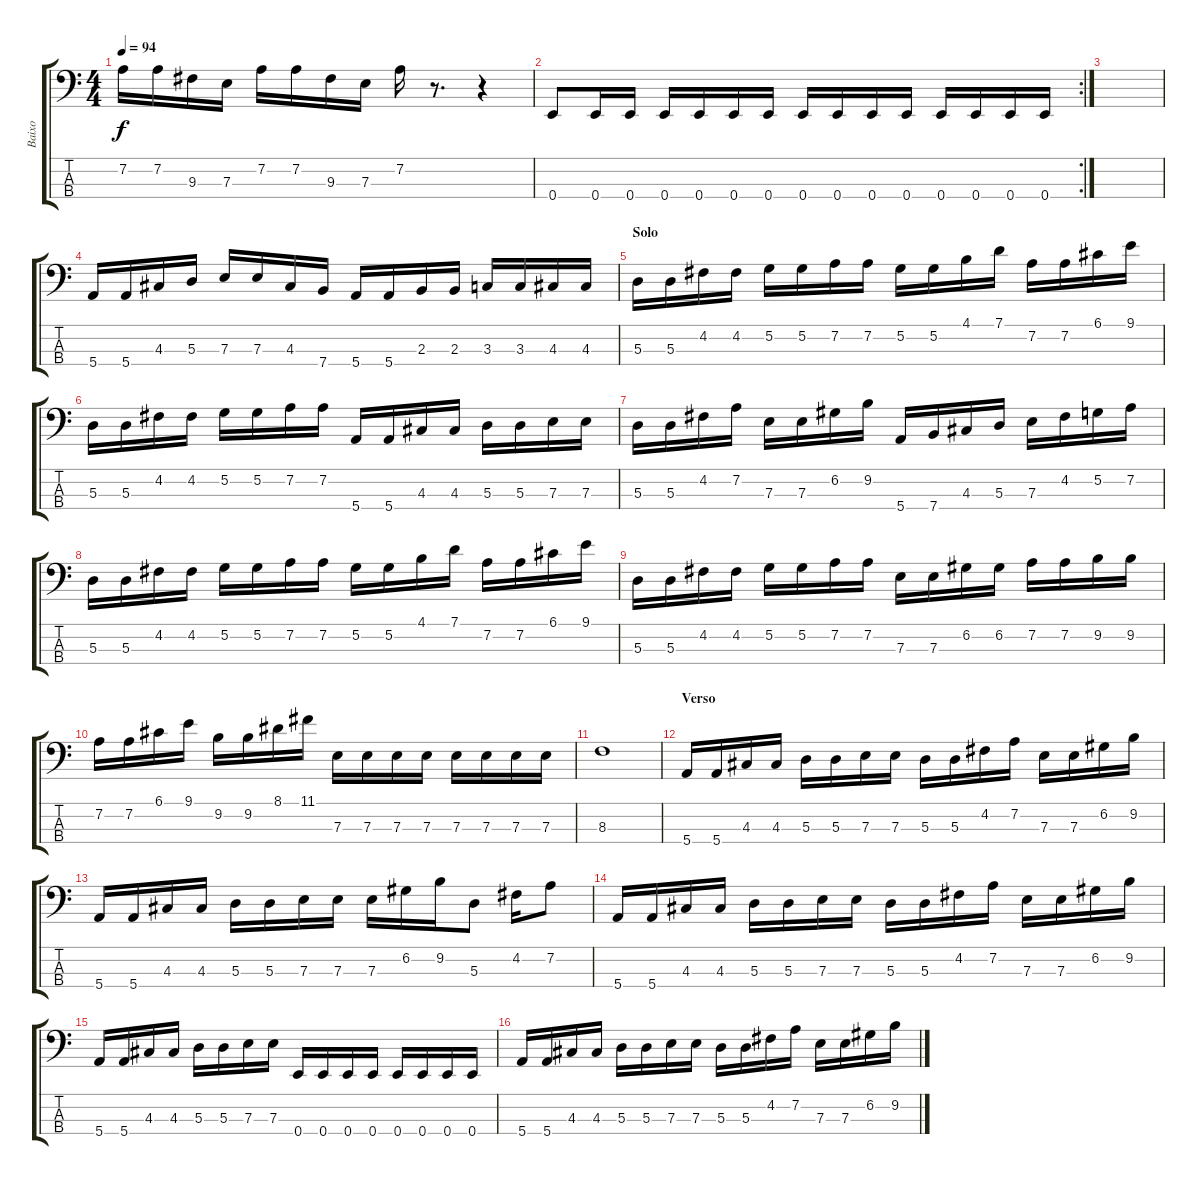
\track ("Baixo" "Baixo") {instrument electricbassfinger}
\staff {score tabs}
\tuning (G2 D2 A1 E1) {hide}
\ts (4 4)
\tempo 94
\clef f4
\ks c
7.2.16{dy f} 7.2.16 9.3.16 7.3.16 7.2.16 7.2.16 9.3.16 7.3.16 7.2.16 r.8{d} r.4 |
\rc 2
0.4.8 0.4.16 0.4.16 0.4.16 0.4.16 0.4.16 0.4.16 0.4.16 0.4.16 0.4.16 0.4.16 0.4.16 0.4.16 0.4.16 0.4.16 |
|
5.4.16 5.4.16 4.3.16 5.3.16 7.3.16 7.3.16 4.3.16 7.4.16 5.4.16 5.4.16 2.3.16 2.3.16 3.3.16 3.3.16 4.3.16 4.3.16 |
\section ("" "Solo")
5.3.16 5.3.16 4.2.16 4.2.16 5.2.16 5.2.16 7.2.16 7.2.16 5.2.16 5.2.16 4.1.16 7.1.16 7.2.16 7.2.16 6.1.16 9.1.16 |
5.3.16 5.3.16 4.2.16 4.2.16 5.2.16 5.2.16 7.2.16 7.2.16 5.4.16 5.4.16 4.3.16 4.3.16 5.3.16 5.3.16 7.3.16 7.3.16 |
5.3.16 5.3.16 4.2.16 7.2.16 7.3.16 7.3.16 6.2.16 9.2.16 5.4.16 7.4.16 4.3.16 5.3.16 7.3.16 4.2.16 5.2.16 7.2.16 |
5.3.16 5.3.16 4.2.16 4.2.16 5.2.16 5.2.16 7.2.16 7.2.16 5.2.16 5.2.16 4.1.16 7.1.16 7.2.16 7.2.16 6.1.16 9.1.16 |
5.3.16 5.3.16 4.2.16 4.2.16 5.2.16 5.2.16 7.2.16 7.2.16 7.3.16 7.3.16 6.2.16 6.2.16 7.2.16 7.2.16 9.2.16 9.2.16 |
7.2.16 7.2.16 6.1.16 9.1.16 9.2.16 9.2.16 8.1.16 11.1.16 7.3.16 7.3.16 7.3.16 7.3.16 7.3.16 7.3.16 7.3.16 7.3.16 |
8.3.1 |
\section ("" "Verso")
5.4.16 5.4.16 4.3.16 4.3.16 5.3.16 5.3.16 7.3.16 7.3.16 5.3.16 5.3.16 4.2.16 7.2.16 7.3.16 7.3.16 6.2.16 9.2.16 |
5.4.16 5.4.16 4.3.16 4.3.16 5.3.16 5.3.16 7.3.16 7.3.16 7.3.16 6.2.16 9.2.16 5.3.8 4.2.16 7.2.8 |
5.4.16 5.4.16 4.3.16 4.3.16 5.3.16 5.3.16 7.3.16 7.3.16 5.3.16 5.3.16 4.2.16 7.2.16 7.3.16 7.3.16 6.2.16 9.2.16 |
5.4.16 5.4.16 4.3.16 4.3.16 5.3.16 5.3.16 7.3.16 7.3.16 0.4.16 0.4.16 0.4.16 0.4.16 0.4.16 0.4.16 0.4.16 0.4.16 |
5.4.16 5.4.16 4.3.16 4.3.16 5.3.16 5.3.16 7.3.16 7.3.16 5.3.16 5.3.16 4.2.16 7.2.16 7.3.16 7.3.16 6.2.16 9.2.16
